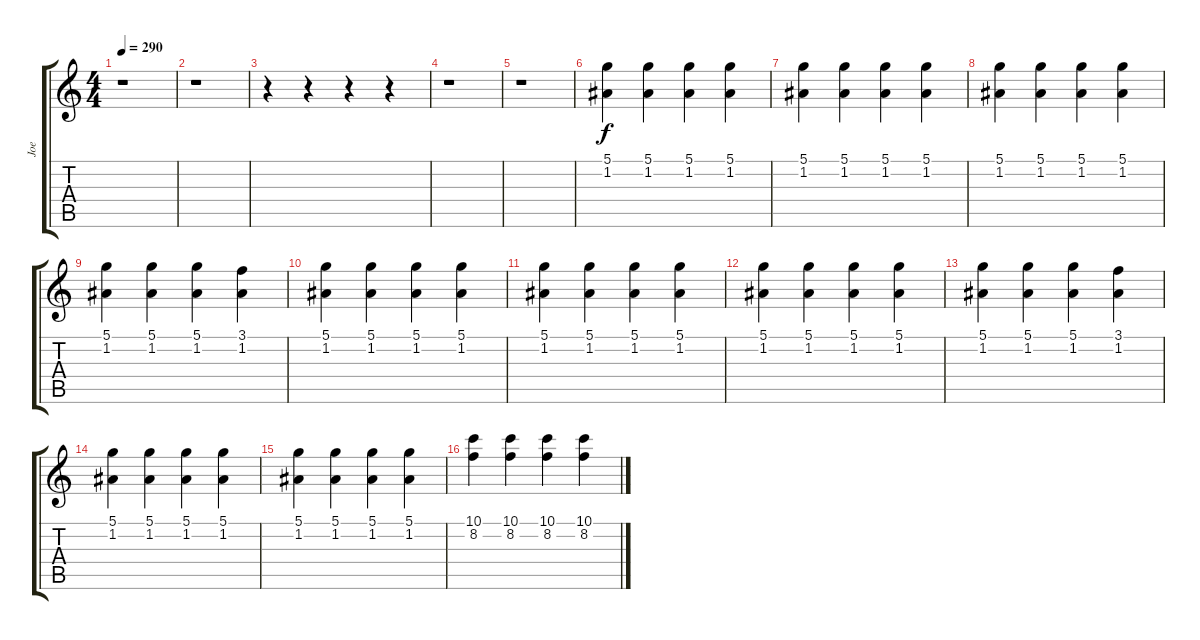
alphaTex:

\track ("Joe" "Joe") {instrument distortionguitar}
\staff {score tabs}
\tuning (D4 A3 F3 C3 G2 D2) {hide}
\ts (4 4)
\tempo 290
\clef g2
\ks c
r.1{dy f} |
r.1 |
r.4 r.4 r.4 r.4 |
r.1 |
r.1 |
(5.1 1.2).4 (5.1 1.2).4 (5.1 1.2).4 (5.1 1.2).4 |
(5.1 1.2).4 (5.1 1.2).4 (5.1 1.2).4 (5.1 1.2).4 |
(5.1 1.2).4 (5.1 1.2).4 (5.1 1.2).4 (5.1 1.2).4 |
(5.1 1.2).4 (5.1 1.2).4 (5.1 1.2).4 (3.1 1.2).4 |
(5.1 1.2).4 (5.1 1.2).4 (5.1 1.2).4 (5.1 1.2).4 |
(5.1 1.2).4 (5.1 1.2).4 (5.1 1.2).4 (5.1 1.2).4 |
(5.1 1.2).4 (5.1 1.2).4 (5.1 1.2).4 (5.1 1.2).4 |
(5.1 1.2).4 (5.1 1.2).4 (5.1 1.2).4 (3.1 1.2).4 |
(5.1 1.2).4 (5.1 1.2).4 (5.1 1.2).4 (5.1 1.2).4 |
(5.1 1.2).4 (5.1 1.2).4 (5.1 1.2).4 (5.1 1.2).4 |
(10.1 8.2).4 (10.1 8.2).4 (10.1 8.2).4 (10.1 8.2).4
